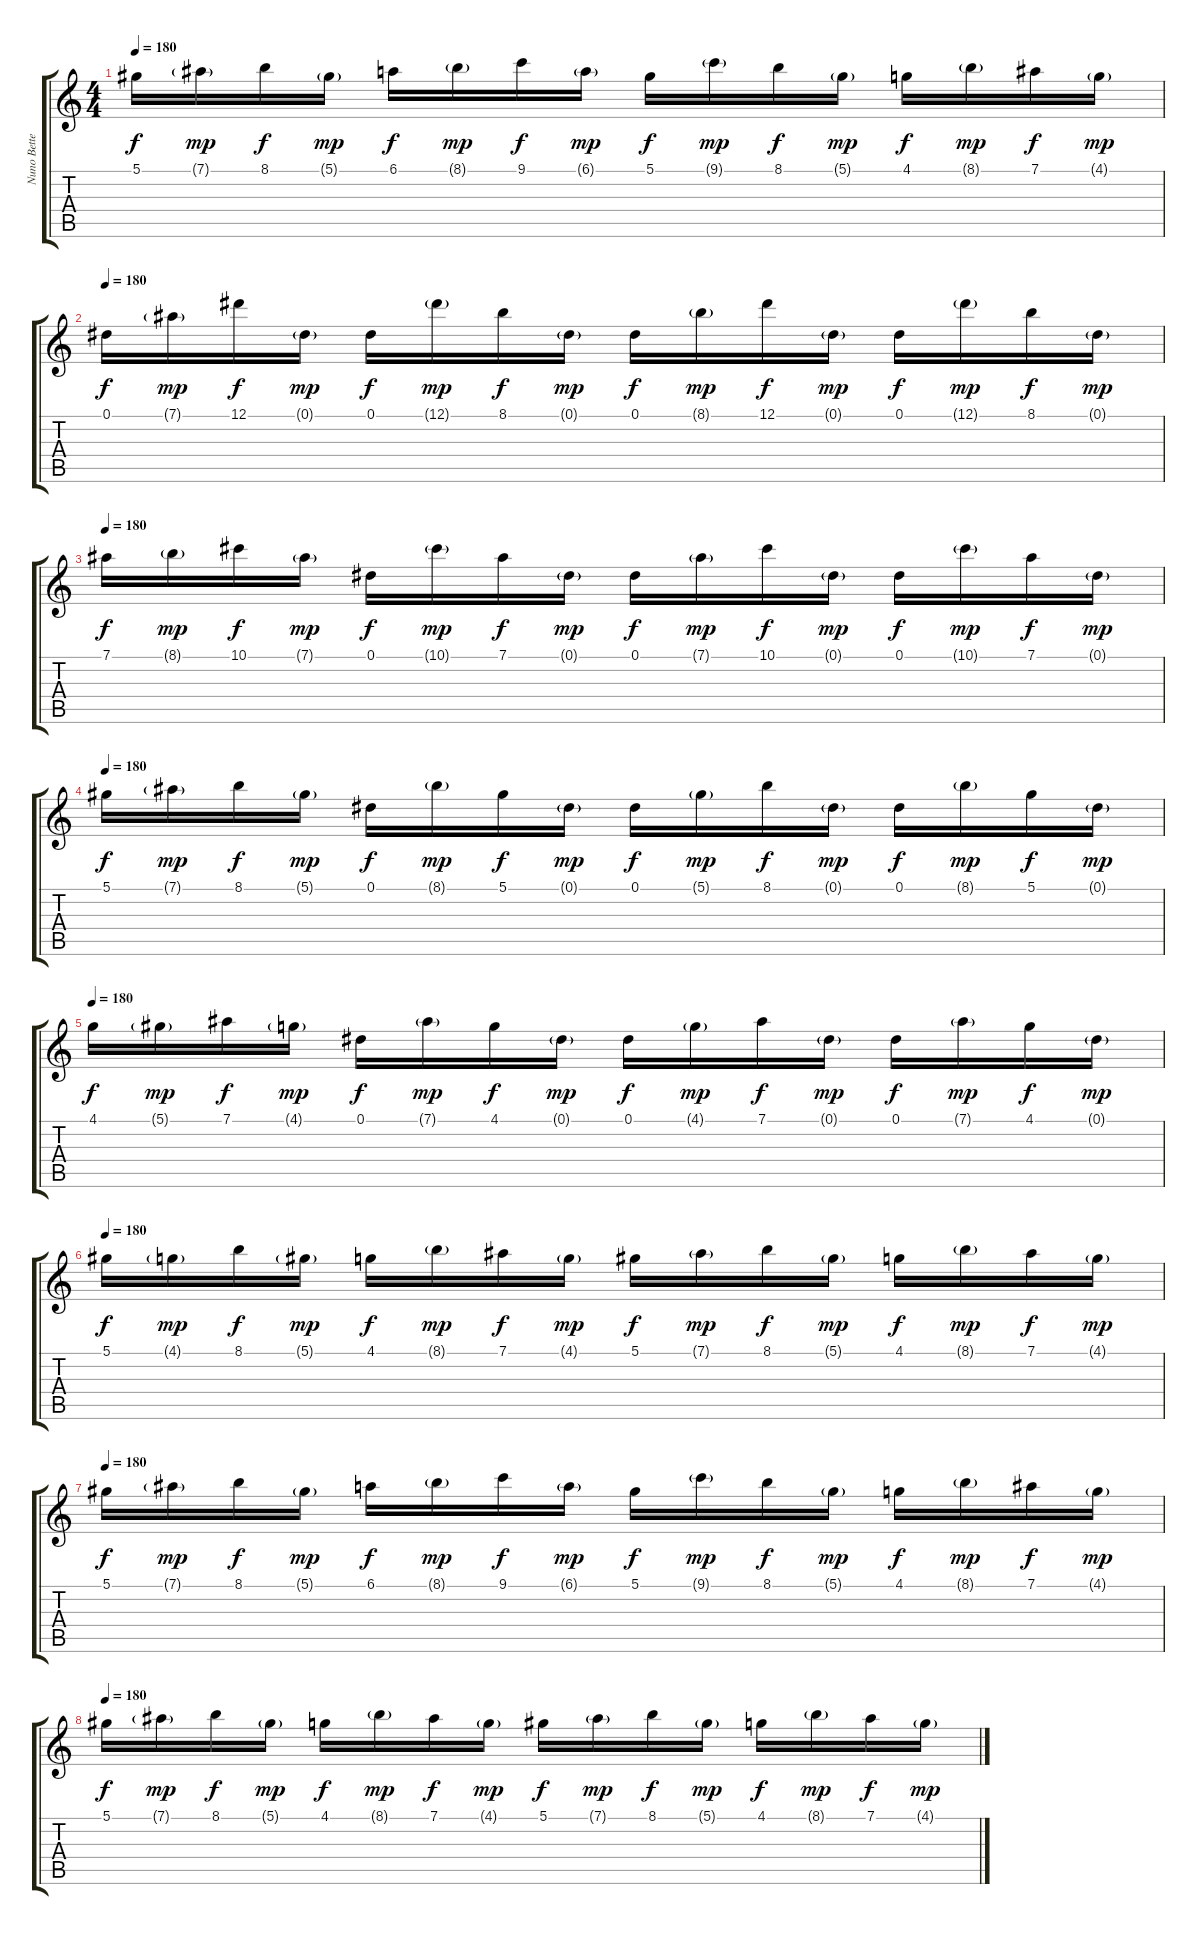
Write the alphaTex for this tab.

\track ("Nuno Bettencourt" "Nuno Bette") {instrument overdrivenguitar}
\staff {score tabs}
\tuning (Eb4 Bb3 Gb3 Db3 Ab2 Eb2) {hide}
\ts (4 4)
\tempo 180
\clef g2
\ks c
5.1.16{dy f} 7.1{g}.16{dy mp} 8.1.16{dy f} 5.1{g}.16{dy mp} 6.1.16{dy f} 8.1{g}.16{dy mp} 9.1.16{dy f} 6.1{g}.16{dy mp} 5.1.16{dy f} 9.1{g}.16{dy mp} 8.1.16{dy f} 5.1{g}.16{dy mp} 4.1.16{dy f} 8.1{g}.16{dy mp} 7.1.16{dy f} 4.1{g}.16{dy mp} |
\tempo 180
0.1.16{dy f} 7.1{g}.16{dy mp} 12.1.16{dy f} 0.1{g}.16{dy mp} 0.1.16{dy f} 12.1{g}.16{dy mp} 8.1.16{dy f} 0.1{g}.16{dy mp} 0.1.16{dy f} 8.1{g}.16{dy mp} 12.1.16{dy f} 0.1{g}.16{dy mp} 0.1.16{dy f} 12.1{g}.16{dy mp} 8.1.16{dy f} 0.1{g}.16{dy mp} |
\tempo 180
7.1.16{dy f} 8.1{g}.16{dy mp} 10.1.16{dy f} 7.1{g}.16{dy mp} 0.1.16{dy f} 10.1{g}.16{dy mp} 7.1.16{dy f} 0.1{g}.16{dy mp} 0.1.16{dy f} 7.1{g}.16{dy mp} 10.1.16{dy f} 0.1{g}.16{dy mp} 0.1.16{dy f} 10.1{g}.16{dy mp} 7.1.16{dy f} 0.1{g}.16{dy mp} |
\tempo 180
5.1.16{dy f} 7.1{g}.16{dy mp} 8.1.16{dy f} 5.1{g}.16{dy mp} 0.1.16{dy f} 8.1{g}.16{dy mp} 5.1.16{dy f} 0.1{g}.16{dy mp} 0.1.16{dy f} 5.1{g}.16{dy mp} 8.1.16{dy f} 0.1{g}.16{dy mp} 0.1.16{dy f} 8.1{g}.16{dy mp} 5.1.16{dy f} 0.1{g}.16{dy mp} |
\tempo 180
4.1.16{dy f} 5.1{g}.16{dy mp} 7.1.16{dy f} 4.1{g}.16{dy mp} 0.1.16{dy f} 7.1{g}.16{dy mp} 4.1.16{dy f} 0.1{g}.16{dy mp} 0.1.16{dy f} 4.1{g}.16{dy mp} 7.1.16{dy f} 0.1{g}.16{dy mp} 0.1.16{dy f} 7.1{g}.16{dy mp} 4.1.16{dy f} 0.1{g}.16{dy mp} |
\tempo 180
5.1.16{dy f} 4.1{g}.16{dy mp} 8.1.16{dy f} 5.1{g}.16{dy mp} 4.1.16{dy f} 8.1{g}.16{dy mp} 7.1.16{dy f} 4.1{g}.16{dy mp} 5.1.16{dy f} 7.1{g}.16{dy mp} 8.1.16{dy f} 5.1{g}.16{dy mp} 4.1.16{dy f} 8.1{g}.16{dy mp} 7.1.16{dy f} 4.1{g}.16{dy mp} |
\tempo 180
5.1.16{dy f} 7.1{g}.16{dy mp} 8.1.16{dy f} 5.1{g}.16{dy mp} 6.1.16{dy f} 8.1{g}.16{dy mp} 9.1.16{dy f} 6.1{g}.16{dy mp} 5.1.16{dy f} 9.1{g}.16{dy mp} 8.1.16{dy f} 5.1{g}.16{dy mp} 4.1.16{dy f} 8.1{g}.16{dy mp} 7.1.16{dy f} 4.1{g}.16{dy mp} |
\tempo 180
5.1.16{dy f} 7.1{g}.16{dy mp} 8.1.16{dy f} 5.1{g}.16{dy mp} 4.1.16{dy f} 8.1{g}.16{dy mp} 7.1.16{dy f} 4.1{g}.16{dy mp} 5.1.16{dy f} 7.1{g}.16{dy mp} 8.1.16{dy f} 5.1{g}.16{dy mp} 4.1.16{dy f} 8.1{g}.16{dy mp} 7.1.16{dy f} 4.1{g}.16{dy mp}
